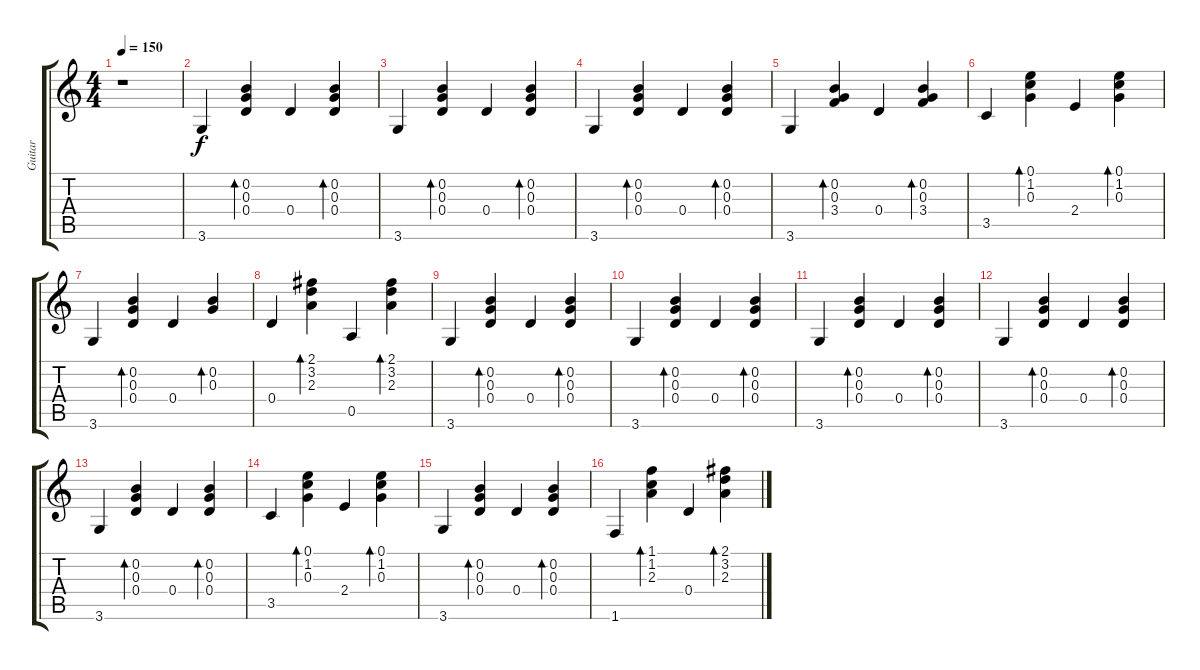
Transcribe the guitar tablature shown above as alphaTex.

\track ("Guitar" "Guitar") {instrument acousticguitarnylon}
\staff {score tabs}
\tuning (E4 B3 G3 D3 A2 E2) {hide}
\ts (4 4)
\tempo 150
\clef g2
\ks c
r.1{dy f instrument acousticguitarnylon} |
3.6.4 (0.2 0.3 0.4).4{bd 120} 0.4.4 (0.2 0.3 0.4).4{bd 120} |
3.6.4 (0.2 0.3 0.4).4{bd 120} 0.4.4 (0.2 0.3 0.4).4{bd 120} |
3.6.4 (0.2 0.3 0.4).4{bd 120} 0.4.4 (0.2 0.3 0.4).4{bd 120} |
3.6.4 (0.2 0.3 3.4).4{bd 120} 0.4.4 (0.2 0.3 3.4).4{bd 120} |
3.5.4 (0.1 1.2 0.3).4{bd 120} 2.4.4 (0.1 1.2 0.3).4{bd 120} |
3.6.4 (0.2 0.3 0.4).4{bd 120} 0.4.4 (0.2 0.3).4{bd 120} |
0.4.4 (2.1 3.2 2.3).4{bd 120} 0.5.4 (2.1 3.2 2.3).4{bd 120} |
3.6.4 (0.2 0.3 0.4).4{bd 120} 0.4.4 (0.2 0.3 0.4).4{bd 120} |
3.6.4 (0.2 0.3 0.4).4{bd 120} 0.4.4 (0.2 0.3 0.4).4{bd 120} |
3.6.4 (0.2 0.3 0.4).4{bd 120} 0.4.4 (0.2 0.3 0.4).4{bd 120} |
3.6.4 (0.2 0.3 0.4).4{bd 120} 0.4.4 (0.2 0.3 0.4).4{bd 120} |
3.6.4 (0.2 0.3 0.4).4{bd 120} 0.4.4 (0.2 0.3 0.4).4{bd 120} |
3.5.4 (0.1 1.2 0.3).4{bd 120} 2.4.4 (0.1 1.2 0.3).4{bd 120} |
3.6.4 (0.2 0.3 0.4).4{bd 120} 0.4.4 (0.2 0.3 0.4).4{bd 120} |
1.6.4 (1.1 1.2 2.3).4{bd 120} 0.4.4 (2.1 3.2 2.3).4{bd 120}
